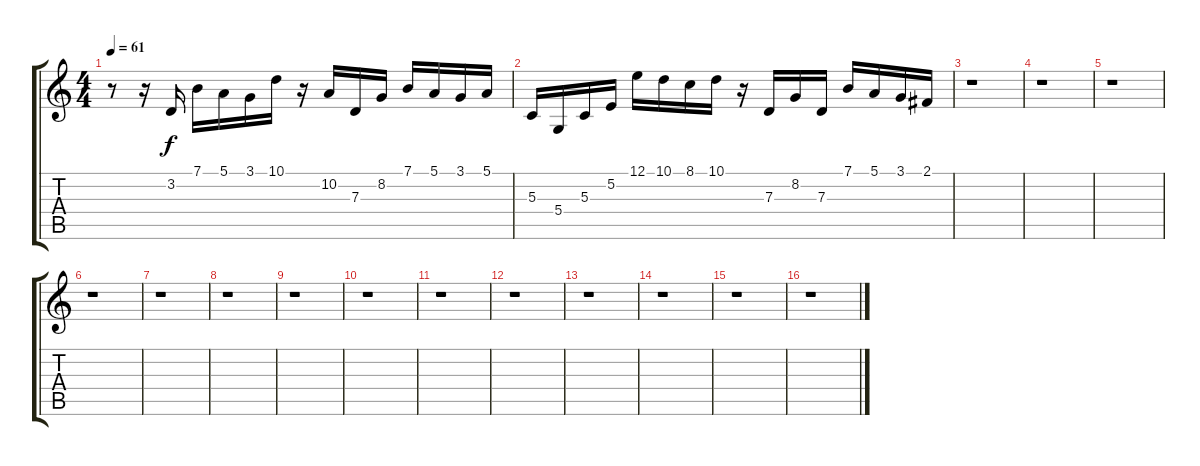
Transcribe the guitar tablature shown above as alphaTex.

\track "" {instrument orchestralharp}
\staff {score tabs}
\tuning (E4 B3 G3 D3 A2 E2) {hide}
\ts (4 4)
\tempo 61
\clef g2
\ks c
r.8{dy f} r.16 3.2.16 7.1.16 5.1.16 3.1.16 10.1.16 r.16 10.2.16 7.3.16 8.2.16 7.1.16 5.1.16 3.1.16 5.1.16 |
5.3.16 5.4.16 5.3.16 5.2.16 12.1.16 10.1.16 8.1.16 10.1.16 r.16 7.3.16 8.2.16 7.3.16 7.1.16 5.1.16 3.1.16 2.1.16 |
r.1 |
r.1 |
r.1 |
r.1 |
r.1 |
r.1 |
r.1 |
r.1 |
r.1 |
r.1 |
r.1 |
r.1 |
r.1 |
r.1
